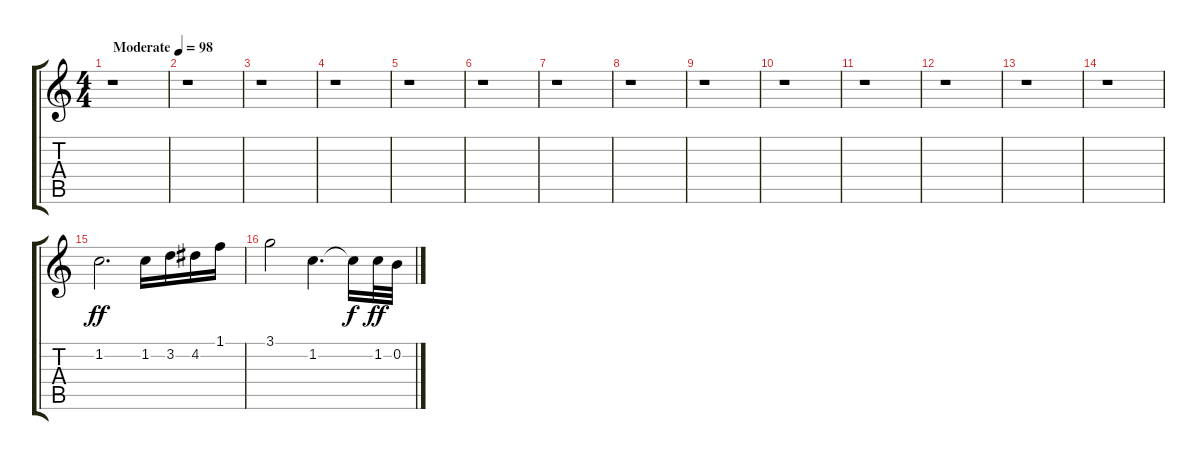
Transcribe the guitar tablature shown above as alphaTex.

\track "" {instrument overdrivenguitar}
\staff {score tabs}
\tuning (E4 B3 G3 D3 A2 E2) {hide}
\ts (4 4)
\tempo (98 "Moderate")
\clef g2
\ks c
r.1{dy ff instrument overdrivenguitar} |
r.1 |
r.1 |
r.1 |
r.1 |
r.1 |
r.1 |
r.1 |
r.1 |
r.1 |
r.1 |
r.1 |
r.1 |
r.1 |
1.2.2{d} 1.2.16 3.2.16 4.2.16 1.1.16 |
3.1.2 1.2.4{d} 1.2{t}.16{dy f} 1.2.32{dy ff} 0.2.32
